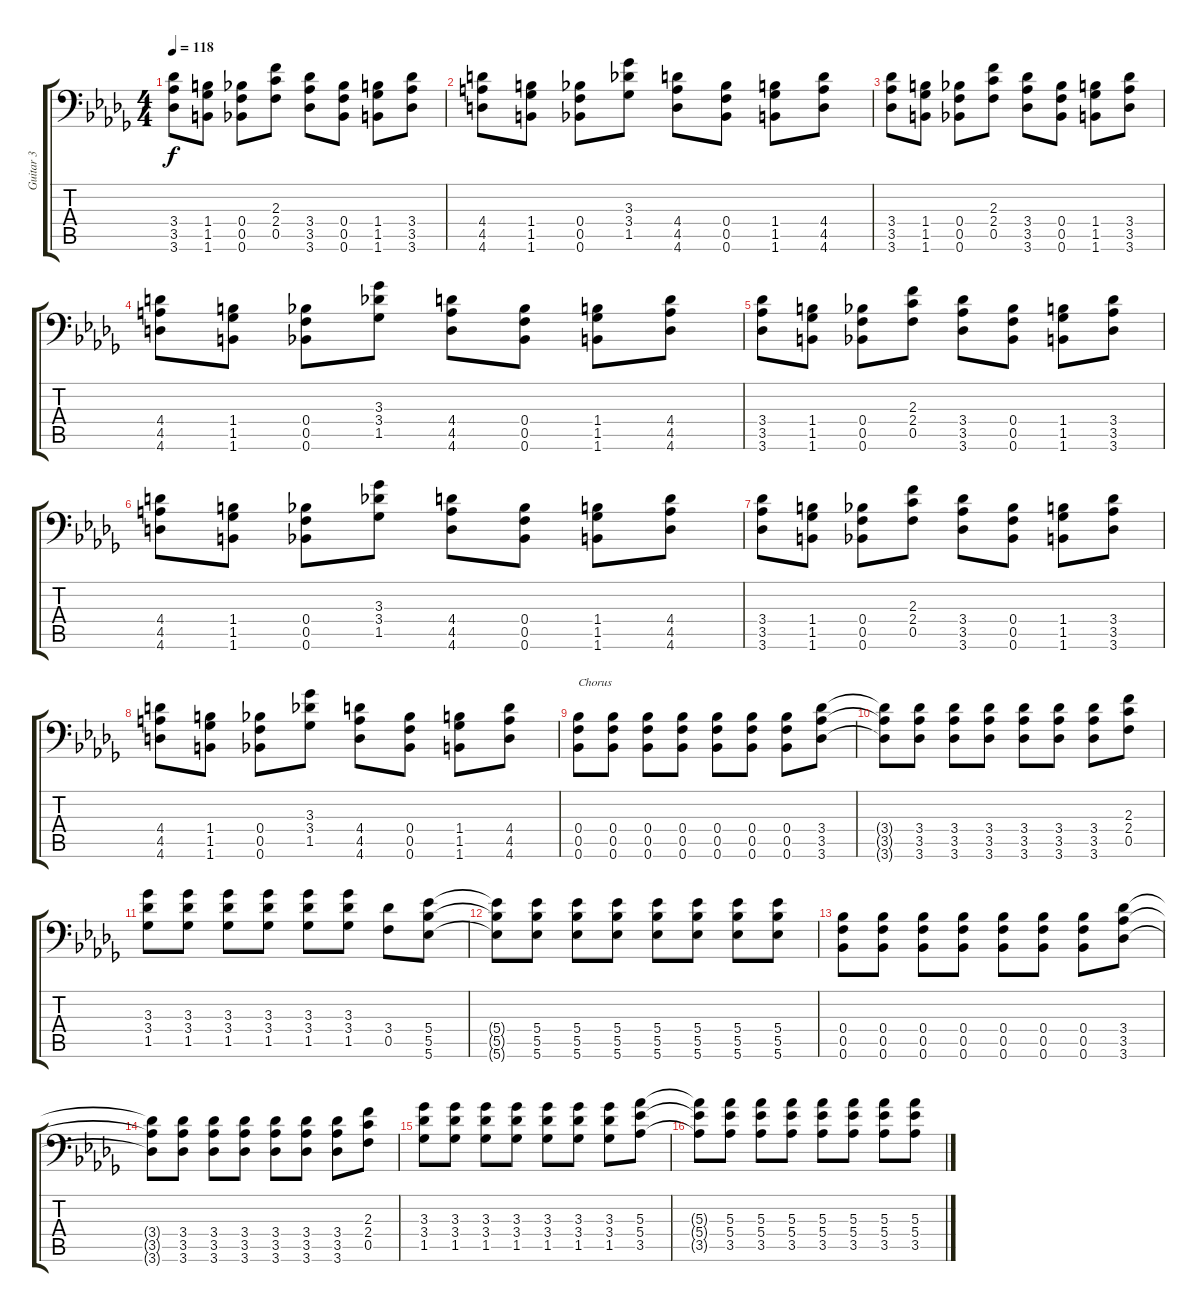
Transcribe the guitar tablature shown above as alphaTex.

\track ("Guitar 3" "Guitar 3") {instrument distortionguitar}
\staff {score tabs}
\tuning (C4 G3 Eb3 Bb2 F2 Bb1) {hide}
\ts (4 4)
\tempo 118
\clef f4
\ks db
(3.4 3.5 3.6).8{dy f} (1.4 1.5 1.6).8 (0.4 0.5 0.6).8 (2.3 2.4 0.5).8 (3.4 3.5 3.6).8 (0.4 0.5 0.6).8 (1.4 1.5 1.6).8 (3.4 3.5 3.6).8 |
(4.4 4.5 4.6).8 (1.4 1.5 1.6).8 (0.4 0.5 0.6).8 (3.3 3.4 1.5).8 (4.4 4.5 4.6).8 (0.4 0.5 0.6).8 (1.4 1.5 1.6).8 (4.4 4.5 4.6).8 |
(3.4 3.5 3.6).8 (1.4 1.5 1.6).8 (0.4 0.5 0.6).8 (2.3 2.4 0.5).8 (3.4 3.5 3.6).8 (0.4 0.5 0.6).8 (1.4 1.5 1.6).8 (3.4 3.5 3.6).8 |
(4.4 4.5 4.6).8 (1.4 1.5 1.6).8 (0.4 0.5 0.6).8 (3.3 3.4 1.5).8 (4.4 4.5 4.6).8 (0.4 0.5 0.6).8 (1.4 1.5 1.6).8 (4.4 4.5 4.6).8 |
(3.4 3.5 3.6).8 (1.4 1.5 1.6).8 (0.4 0.5 0.6).8 (2.3 2.4 0.5).8 (3.4 3.5 3.6).8 (0.4 0.5 0.6).8 (1.4 1.5 1.6).8 (3.4 3.5 3.6).8 |
(4.4 4.5 4.6).8 (1.4 1.5 1.6).8 (0.4 0.5 0.6).8 (3.3 3.4 1.5).8 (4.4 4.5 4.6).8 (0.4 0.5 0.6).8 (1.4 1.5 1.6).8 (4.4 4.5 4.6).8 |
(3.4 3.5 3.6).8 (1.4 1.5 1.6).8 (0.4 0.5 0.6).8 (2.3 2.4 0.5).8 (3.4 3.5 3.6).8 (0.4 0.5 0.6).8 (1.4 1.5 1.6).8 (3.4 3.5 3.6).8 |
(4.4 4.5 4.6).8 (1.4 1.5 1.6).8 (0.4 0.5 0.6).8 (3.3 3.4 1.5).8 (4.4 4.5 4.6).8 (0.4 0.5 0.6).8 (1.4 1.5 1.6).8 (4.4 4.5 4.6).8 |
(0.4 0.5 0.6).8{txt "Chorus"} (0.4 0.5 0.6).8 (0.4 0.5 0.6).8 (0.4 0.5 0.6).8 (0.4 0.5 0.6).8 (0.4 0.5 0.6).8 (0.4 0.5 0.6).8 (3.4 3.5 3.6).8 |
(3.4{t} 3.5{t} 3.6{t}).8 (3.4 3.5 3.6).8 (3.4 3.5 3.6).8 (3.4 3.5 3.6).8 (3.4 3.5 3.6).8 (3.4 3.5 3.6).8 (3.4 3.5 3.6).8 (2.3 2.4 0.5).8 |
(3.3 3.4 1.5).8 (3.3 3.4 1.5).8 (3.3 3.4 1.5).8 (3.3 3.4 1.5).8 (3.3 3.4 1.5).8 (3.3 3.4 1.5).8 (3.4 0.5).8 (5.4 5.5 5.6).8 |
(5.4{t} 5.5{t} 5.6{t}).8 (5.4 5.5 5.6).8 (5.4 5.5 5.6).8 (5.4 5.5 5.6).8 (5.4 5.5 5.6).8 (5.4 5.5 5.6).8 (5.4 5.5 5.6).8 (5.4 5.5 5.6).8 |
(0.4 0.5 0.6).8 (0.4 0.5 0.6).8 (0.4 0.5 0.6).8 (0.4 0.5 0.6).8 (0.4 0.5 0.6).8 (0.4 0.5 0.6).8 (0.4 0.5 0.6).8 (3.4 3.5 3.6).8 |
(3.4{t} 3.5{t} 3.6{t}).8 (3.4 3.5 3.6).8 (3.4 3.5 3.6).8 (3.4 3.5 3.6).8 (3.4 3.5 3.6).8 (3.4 3.5 3.6).8 (3.4 3.5 3.6).8 (2.3 2.4 0.5).8 |
(3.3 3.4 1.5).8 (3.3 3.4 1.5).8 (3.3 3.4 1.5).8 (3.3 3.4 1.5).8 (3.3 3.4 1.5).8 (3.3 3.4 1.5).8 (3.3 3.4 1.5).8 (5.3 5.4 3.5).8 |
(5.3{t} 5.4{t} 3.5{t}).8 (5.3 5.4 3.5).8 (5.3 5.4 3.5).8 (5.3 5.4 3.5).8 (5.3 5.4 3.5).8 (5.3 5.4 3.5).8 (5.3 5.4 3.5).8 (5.3 5.4 3.5).8
